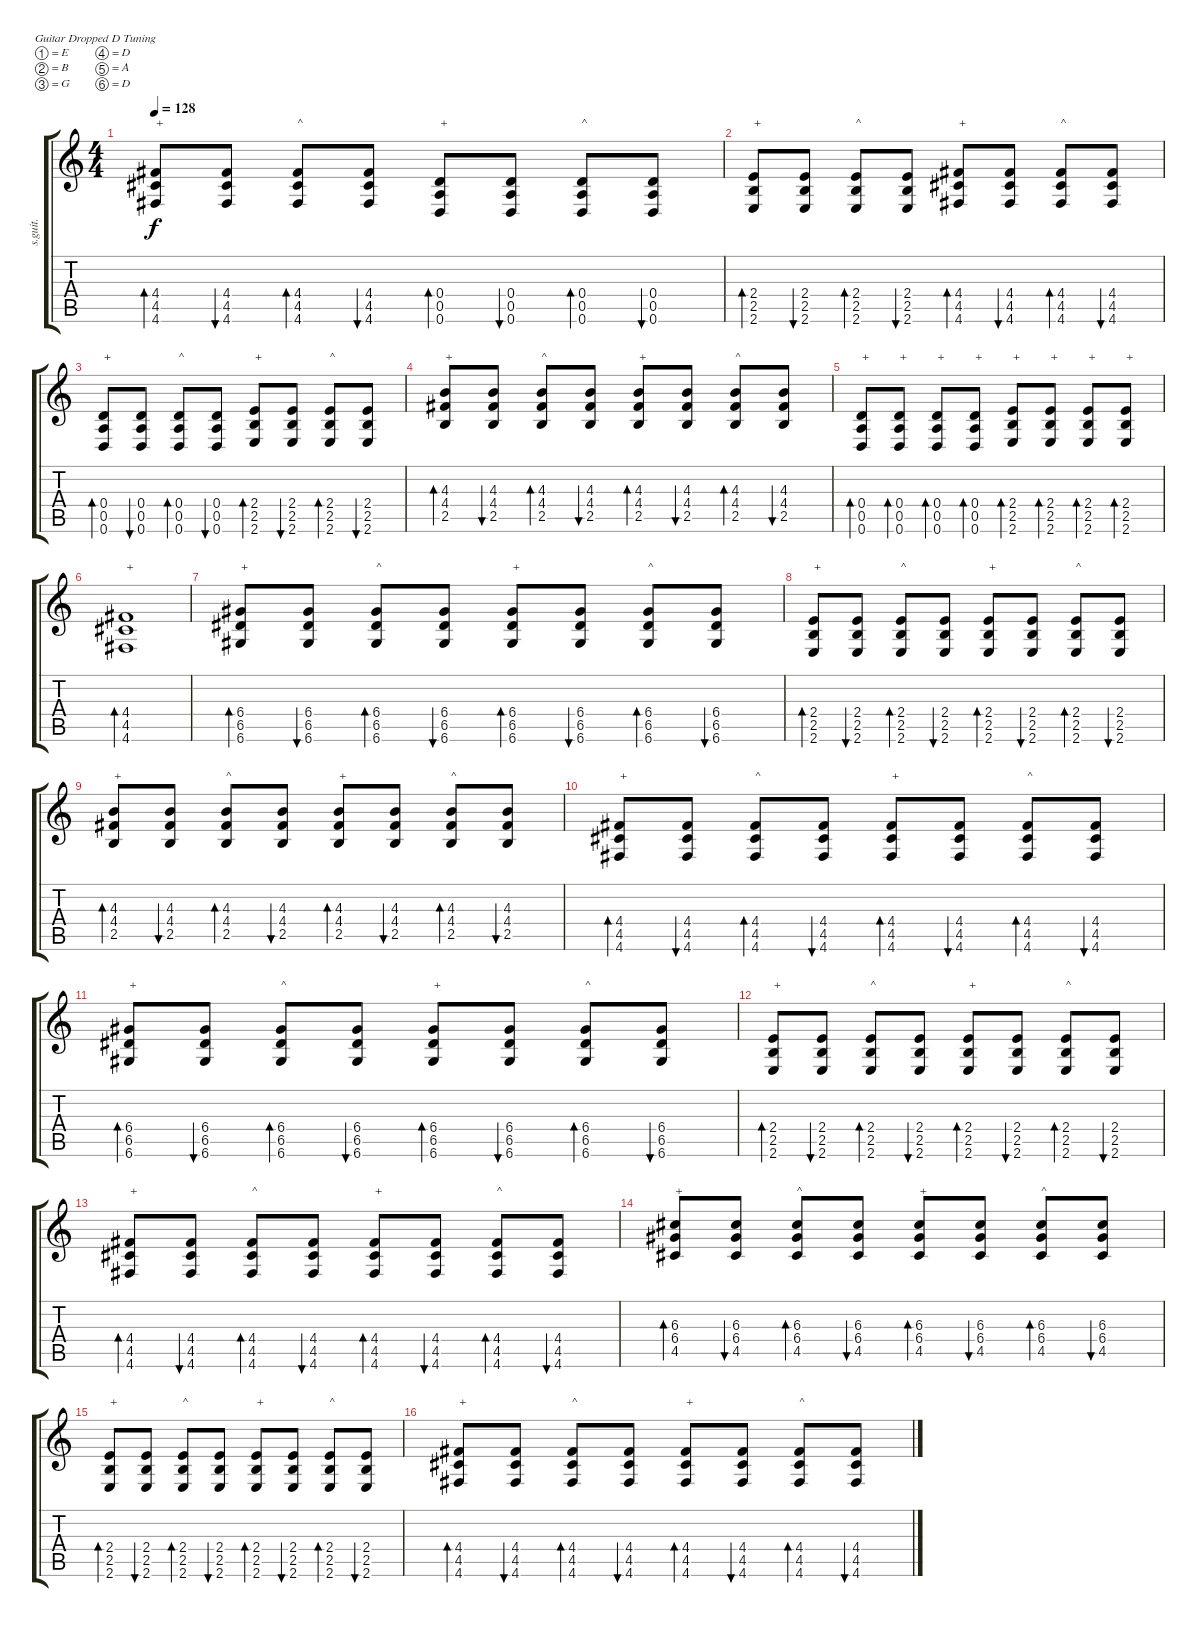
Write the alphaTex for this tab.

\defaultSystemsLayout 4
\bracketExtendMode groupsimilarinstruments
\otherSystemsTrackNameOrientation horizontal
\track ("宋依凡 " "s.guit.") {instrument acousticguitarsteel}
\staff {score tabs}
\tuning (E4 B3 G3 D3 A2 D2)
\ts (4 4)
\tempo 128
\clef g2
\ks c
(4.4{acc #} 4.5{acc #} 4.6{acc #}).8{bd 60 txt "+" dy f beam Up} (4.4{acc #} 4.5{acc #} 4.6{acc #}).8{bu 60 beam Up} (4.4{acc #} 4.5{acc #} 4.6{acc #}).8{bd 60 txt "^" beam Up} (4.4{acc #} 4.5{acc #} 4.6{acc #}).8{bu 60 beam Up} (0.4 0.5 0.6).8{bd 60 txt "+" beam Up} (0.4 0.5 0.6).8{bu 60 beam Up} (0.4 0.5 0.6).8{bd 60 txt "^" beam Up} (0.4 0.5 0.6).8{bu 60 beam Up} |
(2.4 2.5 2.6).8{bd 60 txt "+" beam Up} (2.4 2.5 2.6).8{bu 60 beam Up} (2.4 2.5 2.6).8{bd 60 txt "^" beam Up} (2.4 2.5 2.6).8{bu 60 beam Up} (4.4{acc #} 4.5{acc #} 4.6{acc #}).8{bd 60 txt "+" beam Up} (4.4{acc #} 4.5{acc #} 4.6{acc #}).8{bu 60 beam Up} (4.4{acc #} 4.5{acc #} 4.6{acc #}).8{bd 60 txt "^" beam Up} (4.4{acc #} 4.5{acc #} 4.6{acc #}).8{bu 60 beam Up} |
(0.4 0.5 0.6).8{bd 60 txt "+" beam Up} (0.4 0.5 0.6).8{bu 60 beam Up} (0.4 0.5 0.6).8{bd 60 txt "^" beam Up} (0.4 0.5 0.6).8{bu 60 beam Up} (2.4 2.5 2.6).8{bd 60 txt "+" beam Up} (2.4 2.5 2.6).8{bu 60 beam Up} (2.4 2.5 2.6).8{bd 60 txt "^" beam Up} (2.4 2.5 2.6).8{bu 60 beam Up} |
(4.3 4.4{acc #} 2.5).8{bd 60 txt "+" beam Up} (4.3 4.4{acc #} 2.5).8{bu 60 beam Up} (4.3 4.4{acc #} 2.5).8{bd 60 txt "^" beam Up} (4.3 4.4{acc #} 2.5).8{bu 60 beam Up} (4.3 4.4{acc #} 2.5).8{bd 60 txt "+" beam Up} (4.3 4.4{acc #} 2.5).8{bu 60 beam Up} (4.3 4.4{acc #} 2.5).8{bd 60 txt "^" beam Up} (4.3 4.4{acc #} 2.5).8{bu 60 beam Up} |
(0.4 0.5 0.6).8{bd 60 txt "+" beam Up} (0.4 0.5 0.6).8{bd 60 txt "+" beam Up} (0.4 0.5 0.6).8{bd 60 txt "+" beam Up} (0.4 0.5 0.6).8{bd 60 txt "+" beam Up} (2.4 2.5 2.6).8{bd 60 txt "+" beam Up} (2.4 2.5 2.6).8{bd 60 txt "+" beam Up} (2.4 2.5 2.6).8{bd 60 txt "+" beam Up} (2.4 2.5 2.6).8{bd 60 txt "+" beam Up} |
(4.4{acc #} 4.5{acc #} 4.6{acc #}).1{bd 60 txt "+" beam Up} |
(6.4{acc #} 6.5{acc #} 6.6{acc #}).8{bd 60 txt "+" beam Up} (6.4{acc #} 6.5{acc #} 6.6{acc #}).8{bu 60 beam Up} (6.4{acc #} 6.5{acc #} 6.6{acc #}).8{bd 60 txt "^" beam Up} (6.4{acc #} 6.5{acc #} 6.6{acc #}).8{bu 60 beam Up} (6.4{acc #} 6.5{acc #} 6.6{acc #}).8{bd 60 txt "+" beam Up} (6.4{acc #} 6.5{acc #} 6.6{acc #}).8{bu 60 beam Up} (6.4{acc #} 6.5{acc #} 6.6{acc #}).8{bd 60 txt "^" beam Up} (6.4{acc #} 6.5{acc #} 6.6{acc #}).8{bu 60 beam Up} |
(2.4 2.5 2.6).8{bd 60 txt "+" beam Up} (2.4 2.5 2.6).8{bu 60 beam Up} (2.4 2.5 2.6).8{bd 60 txt "^" beam Up} (2.4 2.5 2.6).8{bu 60 beam Up} (2.4 2.5 2.6).8{bd 60 txt "+" beam Up} (2.4 2.5 2.6).8{bu 60 beam Up} (2.4 2.5 2.6).8{bd 60 txt "^" beam Up} (2.4 2.5 2.6).8{bu 60 beam Up} |
(4.3 4.4{acc #} 2.5).8{bd 60 txt "+" beam Up} (4.3 4.4{acc #} 2.5).8{bu 60 beam Up} (4.3 4.4{acc #} 2.5).8{bd 60 txt "^" beam Up} (4.3 4.4{acc #} 2.5).8{bu 60 beam Up} (4.3 4.4{acc #} 2.5).8{bd 60 txt "+" beam Up} (4.3 4.4{acc #} 2.5).8{bu 60 beam Up} (4.3 4.4{acc #} 2.5).8{bd 60 txt "^" beam Up} (4.3 4.4{acc #} 2.5).8{bu 60 beam Up} |
(4.4{acc #} 4.5{acc #} 4.6{acc #}).8{bd 60 txt "+" beam Up} (4.4{acc #} 4.5{acc #} 4.6{acc #}).8{bu 60 beam Up} (4.4{acc #} 4.5{acc #} 4.6{acc #}).8{bd 60 txt "^" beam Up} (4.4{acc #} 4.5{acc #} 4.6{acc #}).8{bu 60 beam Up} (4.4{acc #} 4.5{acc #} 4.6{acc #}).8{bd 60 txt "+" beam Up} (4.4{acc #} 4.5{acc #} 4.6{acc #}).8{bu 60 beam Up} (4.4{acc #} 4.5{acc #} 4.6{acc #}).8{bd 60 txt "^" beam Up} (4.4{acc #} 4.5{acc #} 4.6{acc #}).8{bu 60 beam Up} |
(6.4{acc #} 6.5{acc #} 6.6{acc #}).8{bd 60 txt "+" beam Up} (6.4{acc #} 6.5{acc #} 6.6{acc #}).8{bu 60 beam Up} (6.4{acc #} 6.5{acc #} 6.6{acc #}).8{bd 60 txt "^" beam Up} (6.4{acc #} 6.5{acc #} 6.6{acc #}).8{bu 60 beam Up} (6.4{acc #} 6.5{acc #} 6.6{acc #}).8{bd 60 txt "+" beam Up} (6.4{acc #} 6.5{acc #} 6.6{acc #}).8{bu 60 beam Up} (6.4{acc #} 6.5{acc #} 6.6{acc #}).8{bd 60 txt "^" beam Up} (6.4{acc #} 6.5{acc #} 6.6{acc #}).8{bu 60 beam Up} |
(2.4 2.5 2.6).8{bd 60 txt "+" beam Up} (2.4 2.5 2.6).8{bu 60 beam Up} (2.4 2.5 2.6).8{bd 60 txt "^" beam Up} (2.4 2.5 2.6).8{bu 60 beam Up} (2.4 2.5 2.6).8{bd 60 txt "+" beam Up} (2.4 2.5 2.6).8{bu 60 beam Up} (2.4 2.5 2.6).8{bd 60 txt "^" beam Up} (2.4 2.5 2.6).8{bu 60 beam Up} |
(4.4{acc #} 4.5{acc #} 4.6{acc #}).8{bd 60 txt "+" beam Up} (4.4{acc #} 4.5{acc #} 4.6{acc #}).8{bu 60 beam Up} (4.4{acc #} 4.5{acc #} 4.6{acc #}).8{bd 60 txt "^" beam Up} (4.4{acc #} 4.5{acc #} 4.6{acc #}).8{bu 60 beam Up} (4.4{acc #} 4.5{acc #} 4.6{acc #}).8{bd 60 txt "+" beam Up} (4.4{acc #} 4.5{acc #} 4.6{acc #}).8{bu 60 beam Up} (4.4{acc #} 4.5{acc #} 4.6{acc #}).8{bd 60 txt "^" beam Up} (4.4{acc #} 4.5{acc #} 4.6{acc #}).8{bu 60 beam Up} |
(6.3{acc #} 6.4{acc #} 4.5{acc #}).8{bd 60 txt "+" beam Up} (6.3{acc #} 6.4{acc #} 4.5{acc #}).8{bu 60 beam Up} (6.3{acc #} 6.4{acc #} 4.5{acc #}).8{bd 60 txt "^" beam Up} (6.3{acc #} 6.4{acc #} 4.5{acc #}).8{bu 60 beam Up} (6.3{acc #} 6.4{acc #} 4.5{acc #}).8{bd 60 txt "+" beam Up} (6.3{acc #} 6.4{acc #} 4.5{acc #}).8{bu 60 beam Up} (6.3{acc #} 6.4{acc #} 4.5{acc #}).8{bd 60 txt "^" beam Up} (6.3{acc #} 6.4{acc #} 4.5{acc #}).8{bu 60 beam Up} |
(2.4 2.5 2.6).8{bd 60 txt "+" beam Up} (2.4 2.5 2.6).8{bu 60 beam Up} (2.4 2.5 2.6).8{bd 60 txt "^" beam Up} (2.4 2.5 2.6).8{bu 60 beam Up} (2.4 2.5 2.6).8{bd 60 txt "+" beam Up} (2.4 2.5 2.6).8{bu 60 beam Up} (2.4 2.5 2.6).8{bd 60 txt "^" beam Up} (2.4 2.5 2.6).8{bu 60 beam Up} |
(4.4{acc #} 4.5{acc #} 4.6{acc #}).8{bd 60 txt "+" beam Up} (4.4{acc #} 4.5{acc #} 4.6{acc #}).8{bu 60 beam Up} (4.4{acc #} 4.5{acc #} 4.6{acc #}).8{bd 60 txt "^" beam Up} (4.4{acc #} 4.5{acc #} 4.6{acc #}).8{bu 60 beam Up} (4.4{acc #} 4.5{acc #} 4.6{acc #}).8{bd 60 txt "+" beam Up} (4.4{acc #} 4.5{acc #} 4.6{acc #}).8{bu 60 beam Up} (4.4{acc #} 4.5{acc #} 4.6{acc #}).8{bd 60 txt "^" beam Up} (4.4{acc #} 4.5{acc #} 4.6{acc #}).8{bu 60 beam Up}
